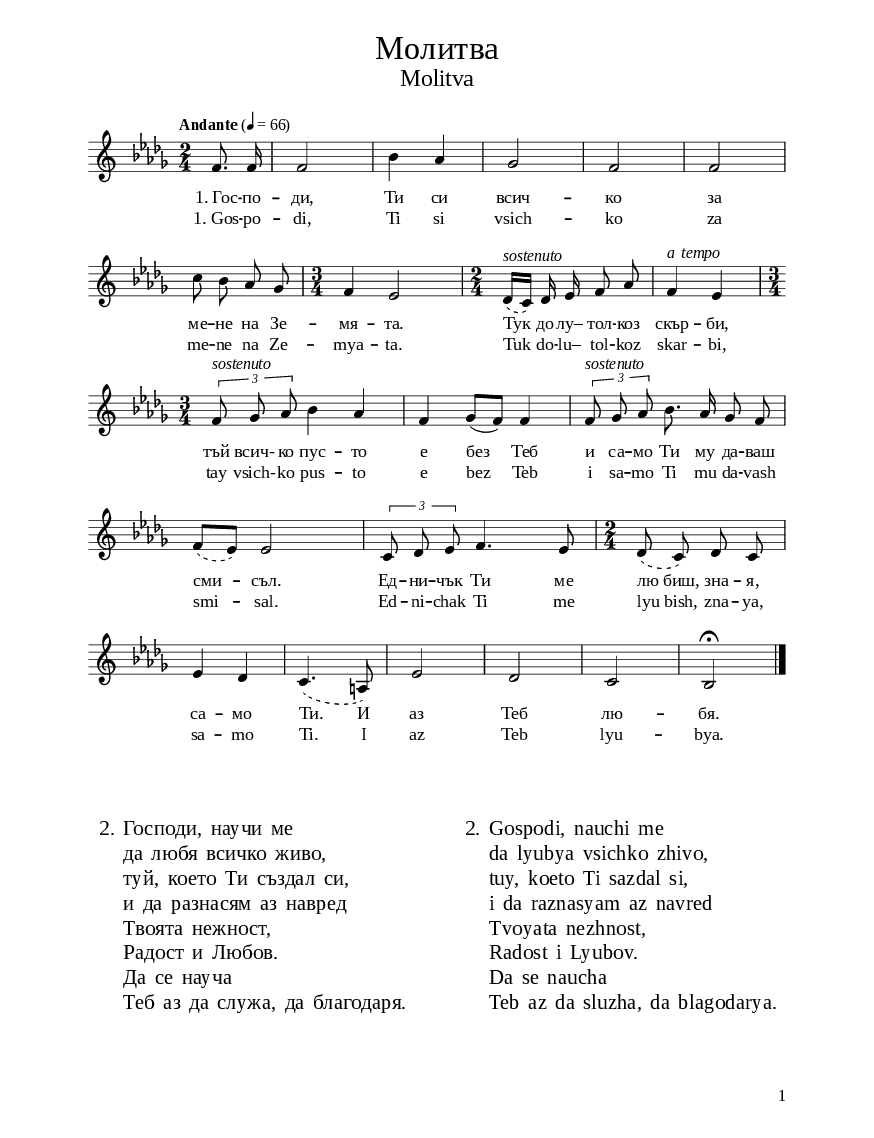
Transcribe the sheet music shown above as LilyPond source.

\version "2.24.1"

% include paper part and global functions
\include "include/globals.ily"

\bookpart {
  \label #'ref179
  \tocItem \markup "Молитва (Господи, Ти Си) – Molitva (Господи, Ти, Си) "
  \include "include/bookpart-paper.ily"
  \score {
    \include "include/score-layout.ily"

    \new Voice \absolute {
      \clef treble
      \key bes \minor
      \time 2/4
      \tempoFunc "Andante" 4 "66"
      \autoBeamOff
      \partial 4
      f'8.  f'16 | % 2
      f'2 | % 3
      bes'4  as'4 | % 4
      ges'2 | % 5
      f'2 | % 6
      f'2 \break | % 7
      c''8  bes'8  as'8  ges'8 | % 8
      \time 3/4  | % 8
      f'4  es'2 | % 9
      \time 2/4  | % 9

      \slurDashed  des'16^\markup { \italic {sostenuto} }  [(
      c'16 )] \slurSolid
      des'16  es'16
      f'8  as'8 |
      f'4 ^\markup{ \italic {a tempo} }  es'4 \break | % 11
      \time 3/4  | % 11
      \times 2/3  {
        f'8 ^\markup{ \italic {sostenuto} }  ges'8
        as'8
      }
      bes'4  as'4 | % 12
      f'4  ges'8 ( [  f'8 ) ]  f'4 | % 13
      \times 2/3  {
        f'8 ^\markup{ \italic {sostenuto} }  ges'8
        as'8
      }
      bes'8.  as'16  ges'8  f'8 \break | % 14
      \slurDashed  f'8 ( [ \slurSolid  es'8 ) ]  es'2
      | % 15

      \times 2/3  {
        c'8  des'8  es'8
      }
      f'4.  es'8 | % 16
      \time 2/4  | % 16
      \slurDashed  des'8 (  \slurSolid  c'8 )
      des'8  c'8 \break | % 17
      es'4  des'4 | % 18
      \slurDashed  c'4. ( \slurSolid  a8 ) | % 19
      es'2 |
      des'2 | % 21
      c'2 | % 22
      bes2 ^\fermata \bar "|."
    }

    \addlyrics {
      "1. Гос" -- по -- ди, Ти си всич -- ко
      за ме -- не на Зе -- мя -- та. Тук
      до -- лу– тол -- коз скър --
      би, тъй "всич-" -- ко пус -- то е
      без  Теб и са -- мо Ти му да
      -- ваш сми -- съл. Ед -- ни -- чък
      Ти ме лю_биш, зна -- я, са -- мо
      "Ти.        И" аз Теб лю -- бя.}
      \addlyrics {
        "1. Gos" -- po -- di, Ti si vsich -- ko
        za me -- ne na Ze -- mya -- ta. Tuk
        do -- lu– tol -- koz skar --
        bi, tay "vsich-" -- ko pus -- to e
        bez  Teb i sa -- mo Ti mu da
        -- vash smi -- sal. Ed -- ni -- chak
        Ti me lyu_bish, zna -- ya, sa -- mo
        "Ti.          I" az Teb lyu -- bya.}

        \header {
          title = \titleFunc "Молитва" "Molitva"
        }

        \midi{}

      } % score
      \markup \empty-two
      \markup \fontsize #bgCoupletFontSize {
        \hspace #1
        \override #`(baseline-skip . ,bgCoupletBaselineSkip)
        \column {
          \line {   2. Господи, научи ме}
          \line {   "   " да любя всичко живо,}
          \line {   "   " туй, което Ти създал си,}
          \line {   "   "  и да разнасям аз навред}
          \line {   "   "   Твоята нежност,}
          \line {   "   " Радост и Любов. }
          \line {   "   "  Да се науча}
          \line {   "   "  Теб  аз да служа, да  благодаря.}

        }

        \hspace #5
        \override #`(baseline-skip . ,bgCoupletBaselineSkip)
        \column {
          \line {   2. Gospodi, nauchi me}
          \line {   "   " da lyubya vsichko zhivo,}
          \line {   "   " tuy, koeto Ti sazdal si,}
          \line {   "   "  i da raznasyam az navred}
          \line {   "   "   Tvoyata nezhnost,}
          \line {   "   " Radost i Lyubov. }
          \line {   "   "  Da se naucha}
          \line {   "   "  Teb  az da sluzha, da  blagodarya.}
        } %column
      } % markup

      \pageBreak
      % include foreign translation(s) of the song
      \version "2.24.0"

\markup \fill-line { \fontsize #deTitleFontSize "Gebet" }
\markup \null
\markup \null
\markup \fontsize #deCoupletFontSize {
  \hspace #16
  \override #`(baseline-skip . ,deCoupletBaselineSkip)

  \column {
    \line { 1. Herr, du bist alles für mich,}

    \line { "   "hier unten – so viel Trauer,}

    \line { "   "alles ist so öde ohne Dich}

    \line { "   "und nur Du verleihst ihm Bedeutung.}

    \line { "   "Einzig Du liebst mich,}

    \line { "   "ich weiß, nur Du.}

    \line { "   "Ich liebe dich. }

    \line { " " }

    \line { 2. Herr, lehre mich,}

    \line { "   "alles Lebendige zu lieben,}

    \line { "   "das, was du geschaffen hast,}

    \line { "   "und dass ich überall deine Zartheit,}

    \line { "   "Freude und Liebe verbreite.}

    \line { "   "Möge ich lernen, }

    \line { "   "Dir zu dienen,}

    \line { "   "zu danken. }

  }
}

    } % bookpart

    % Più mosso
    %
